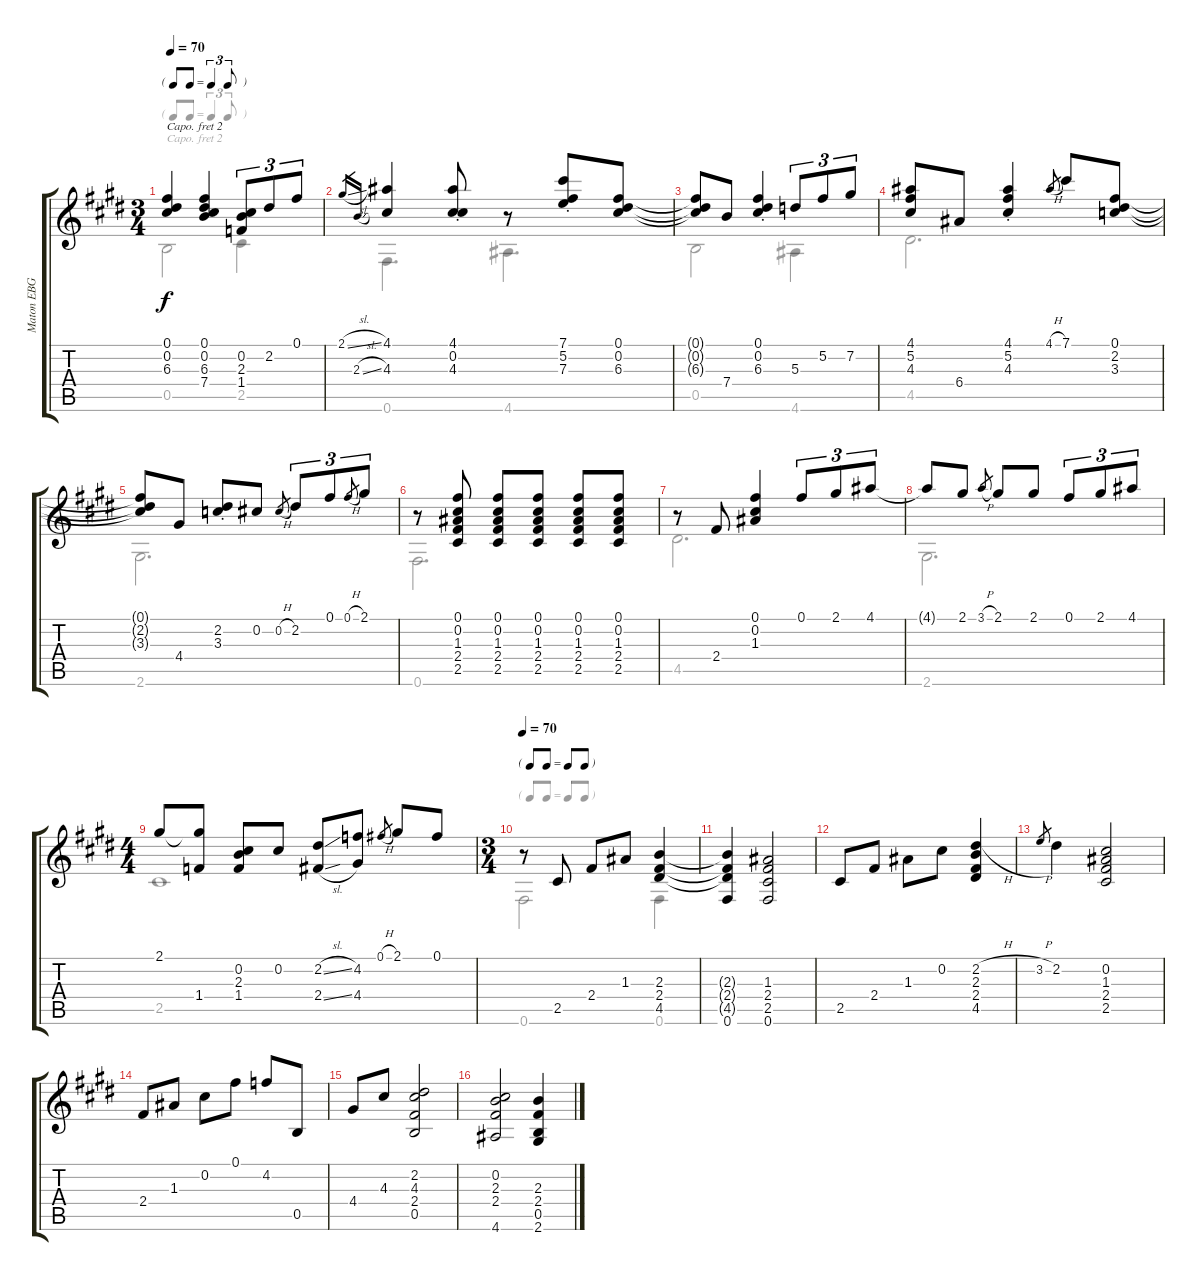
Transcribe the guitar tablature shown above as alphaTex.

\track ("Maton EBG 808TE" "Maton EBG ") {instrument acousticguitarsteel}
\staff {score tabs}
\capo 2
\tuning (E4 B3 G3 D3 A2 E2) {hide}
\voice
\ts (3 4)
\tf triplet8th
\tempo 70
\clef g2
\ks e
(0.1{t} 0.2{t} 6.3{t}).4{dy f} (0.1 0.2 6.3 7.4).4 (0.2 2.3 1.4).8{tu (3 2)} 2.2.8{tu (3 2)} 0.1.8{tu (3 2)} |
\ks c#minor
2.1{sl}.16{gr} 2.3{sl}.16{gr} (4.1 4.3).4 (4.1{st} 0.2{st} 4.3{st}).8 r.8 (7.1{st} 5.2{st} 7.3{st}).8 (0.1 0.2 6.3).8 |
(0.1{t} 0.2{t} 6.3{t}).8 7.4.8 (0.1{st} 0.2{st} 6.3{st}).4 5.3.8{tu (3 2)} 5.2.8{tu (3 2)} 7.2.8{tu (3 2)} |
(4.1 5.2 4.3).8 6.4.8 (4.1{st} 5.2{st} 4.3{st}).4 4.1{h}.8{gr} 7.1.8 (0.1 2.2 3.3).8 |
\ks e
(0.1{t} 2.2{t} 3.3{t}).8 4.4.8 (2.2{st} 3.3{st}).8 0.2.8 0.2{h}.8{gr} 2.2.8{tu (3 2)} 0.1.8{tu (3 2)} 0.1{h}.8{gr} 2.1.8{tu (3 2)} |
\ks c#minor
r.8 (0.1 0.2 1.3 2.4 2.5).8 (0.1 0.2 1.3 2.4 2.5).8 (0.1 0.2 1.3 2.4 2.5).8 (0.1 0.2 1.3 2.4 2.5).8 (0.1 0.2 1.3 2.4 2.5).8 |
r.8 2.4.8 (0.1 0.2 1.3).4 0.1.8{tu (3 2)} 2.1.8{tu (3 2)} 4.1.8{tu (3 2)} |
4.1{t}.8 2.1.8 3.1{h}.8{gr} 2.1.8 2.1.8 0.1.8{tu (3 2)} 2.1.8{tu (3 2)} 4.1.8{tu (3 2)} |
\ts (4 4)
\ks e
2.1.8 (2.1{t} 1.4).8 (0.2 2.3 1.4).8 0.2.8 (2.2{sl} 2.4{sl}).8 (4.2 4.4).8 0.1{h}.8{gr} 2.1.8 0.1.8 |
\ts (3 4)
\tf none
\tempo 70
\ks c#minor
r.8 2.5.8 2.4.8 1.3.8 (2.3 2.4 4.5).4 |
(2.3{t} 2.4{t} 4.5{t} 0.6).4 (1.3 2.4 2.5 0.6).2 |
2.5.8 2.4.8 1.3.8 0.2.8 (2.2{h} 2.3 2.4 4.5).4 |
\ks e
3.2{h}.8{gr} 2.2.4 (0.2 1.3 2.4 2.5).2 |
\ks c#minor
2.4.8 1.3.8 0.2.8 0.1.8 4.2.8 0.5.8 |
4.4.8 4.3.8 (2.2 4.3 2.4 0.5).2 |
(0.2 2.3 2.4 4.6).2 (2.3 2.4 0.5 2.6).4
\voice
\clef g2
\ottava regular
\simile none
\ks e
0.5.2{dy f} 2.5.4 |
\ks c#minor
0.6.4{d} 4.6.4{d} |
0.5.2 4.6.4 |
4.5.2{d} |
\ks e
2.6.2{d} |
\ks c#minor
0.6.2{d} |
4.5.2{d} |
2.6.2{d} |
\ks e
2.5.1 |
\ks c#minor
0.6.2 0.6.4 |
|
|
\ks e
|
\ks c#minor
|
|
